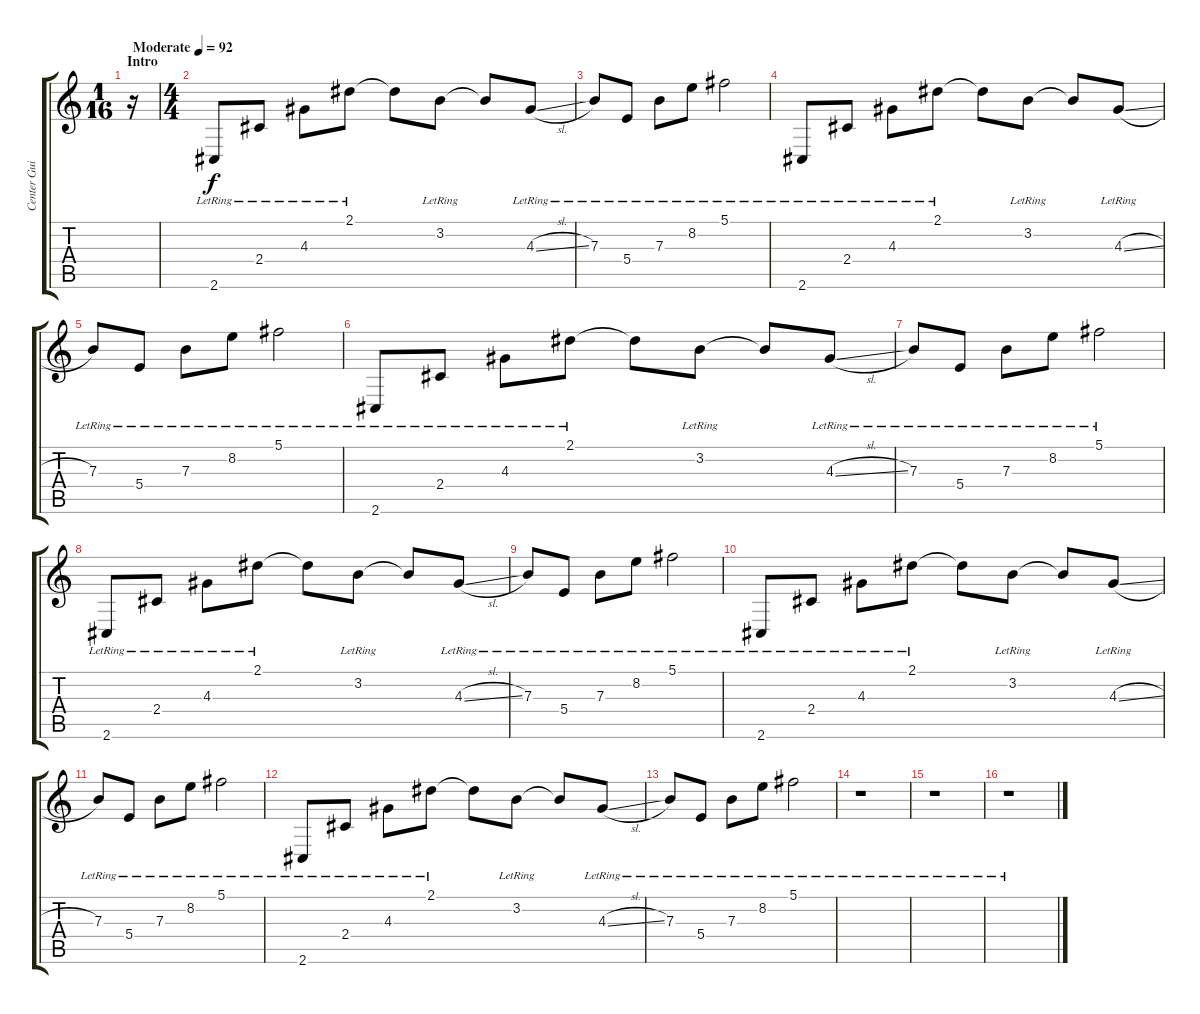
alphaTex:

\track ("Center Guitar I" "Center Gui") {instrument electricguitarclean}
\staff {score tabs}
\tuning (Db4 Ab3 E3 B2 Gb2 B1) {hide}
\ts (1 16)
\section ("" "Intro")
\tempo (92 "Moderate")
\clef g2
\ks c
r.16{dy f volume 8 instrument electricguitarclean} |
\ts (4 4)
2.6{lr}.8{volume 12} 2.4{lr}.8 4.3{lr}.8 2.1{lr}.8 2.1{t}.8 3.2{lr}.8 3.2{t}.8 4.3{sl lr}.8 |
7.3{lr}.8 5.4{lr}.8 7.3{lr}.8 8.2{lr}.8 5.1{lr}.2 |
2.6{lr}.8 2.4{lr}.8 4.3{lr}.8 2.1{lr}.8 2.1{t}.8 3.2{lr}.8 3.2{t}.8 4.3{sl lr}.8 |
7.3{lr}.8 5.4{lr}.8 7.3{lr}.8 8.2{lr}.8 5.1{lr}.2 |
2.6{lr}.8{volume 16} 2.4{lr}.8 4.3{lr}.8 2.1{lr}.8 2.1{t}.8 3.2{lr}.8 3.2{t}.8 4.3{sl lr}.8 |
7.3{lr}.8 5.4{lr}.8 7.3{lr}.8 8.2{lr}.8 5.1{lr}.2 |
2.6{lr}.8 2.4{lr}.8 4.3{lr}.8 2.1{lr}.8 2.1{t}.8 3.2{lr}.8 3.2{t}.8 4.3{sl lr}.8 |
7.3{lr}.8 5.4{lr}.8 7.3{lr}.8 8.2{lr}.8 5.1{lr}.2 |
2.6{lr}.8 2.4{lr}.8 4.3{lr}.8 2.1{lr}.8 2.1{t}.8 3.2{lr}.8 3.2{t}.8 4.3{sl lr}.8 |
7.3{lr}.8 5.4{lr}.8 7.3{lr}.8 8.2{lr}.8 5.1{lr}.2 |
2.6{lr}.8 2.4{lr}.8 4.3{lr}.8 2.1{lr}.8 2.1{t}.8 3.2{lr}.8 3.2{t}.8 4.3{sl lr}.8 |
7.3{lr}.8 5.4{lr}.8 7.3{lr}.8 8.2{lr}.8 5.1{lr}.2 |
r.1 |
r.1 |
r.1
